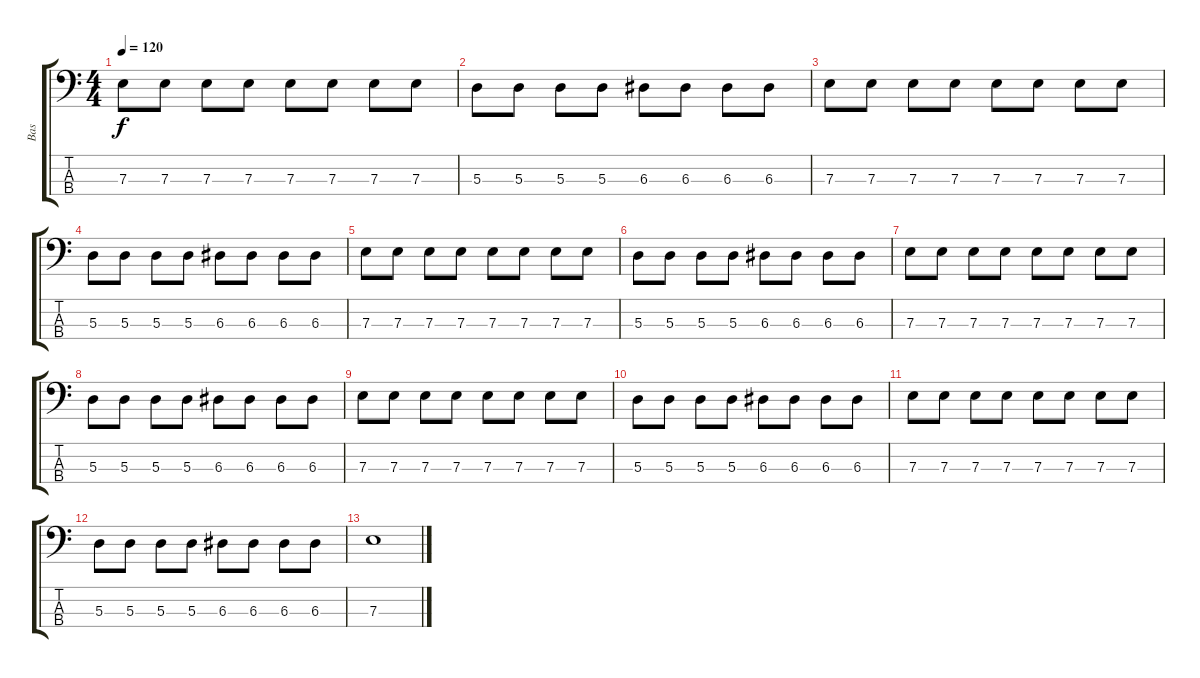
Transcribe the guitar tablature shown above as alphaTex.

\track ("Bas" "Bas") {instrument electricbasspick}
\staff {score tabs}
\tuning (G2 D2 A1 E1) {hide}
\ts (4 4)
\tempo 120
\clef f4
\ks c
7.3.8{dy f} 7.3.8 7.3.8 7.3.8 7.3.8 7.3.8 7.3.8 7.3.8 |
5.3.8 5.3.8 5.3.8 5.3.8 6.3.8 6.3.8 6.3.8 6.3.8 |
7.3.8 7.3.8 7.3.8 7.3.8 7.3.8 7.3.8 7.3.8 7.3.8 |
5.3.8 5.3.8 5.3.8 5.3.8 6.3.8 6.3.8 6.3.8 6.3.8 |
7.3.8 7.3.8 7.3.8 7.3.8 7.3.8 7.3.8 7.3.8 7.3.8 |
5.3.8 5.3.8 5.3.8 5.3.8 6.3.8 6.3.8 6.3.8 6.3.8 |
7.3.8 7.3.8 7.3.8 7.3.8 7.3.8 7.3.8 7.3.8 7.3.8 |
5.3.8 5.3.8 5.3.8 5.3.8 6.3.8 6.3.8 6.3.8 6.3.8 |
7.3.8 7.3.8 7.3.8 7.3.8 7.3.8 7.3.8 7.3.8 7.3.8 |
5.3.8 5.3.8 5.3.8 5.3.8 6.3.8 6.3.8 6.3.8 6.3.8 |
7.3.8 7.3.8 7.3.8 7.3.8 7.3.8 7.3.8 7.3.8 7.3.8 |
5.3.8 5.3.8 5.3.8 5.3.8 6.3.8 6.3.8 6.3.8 6.3.8 |
7.3.1
